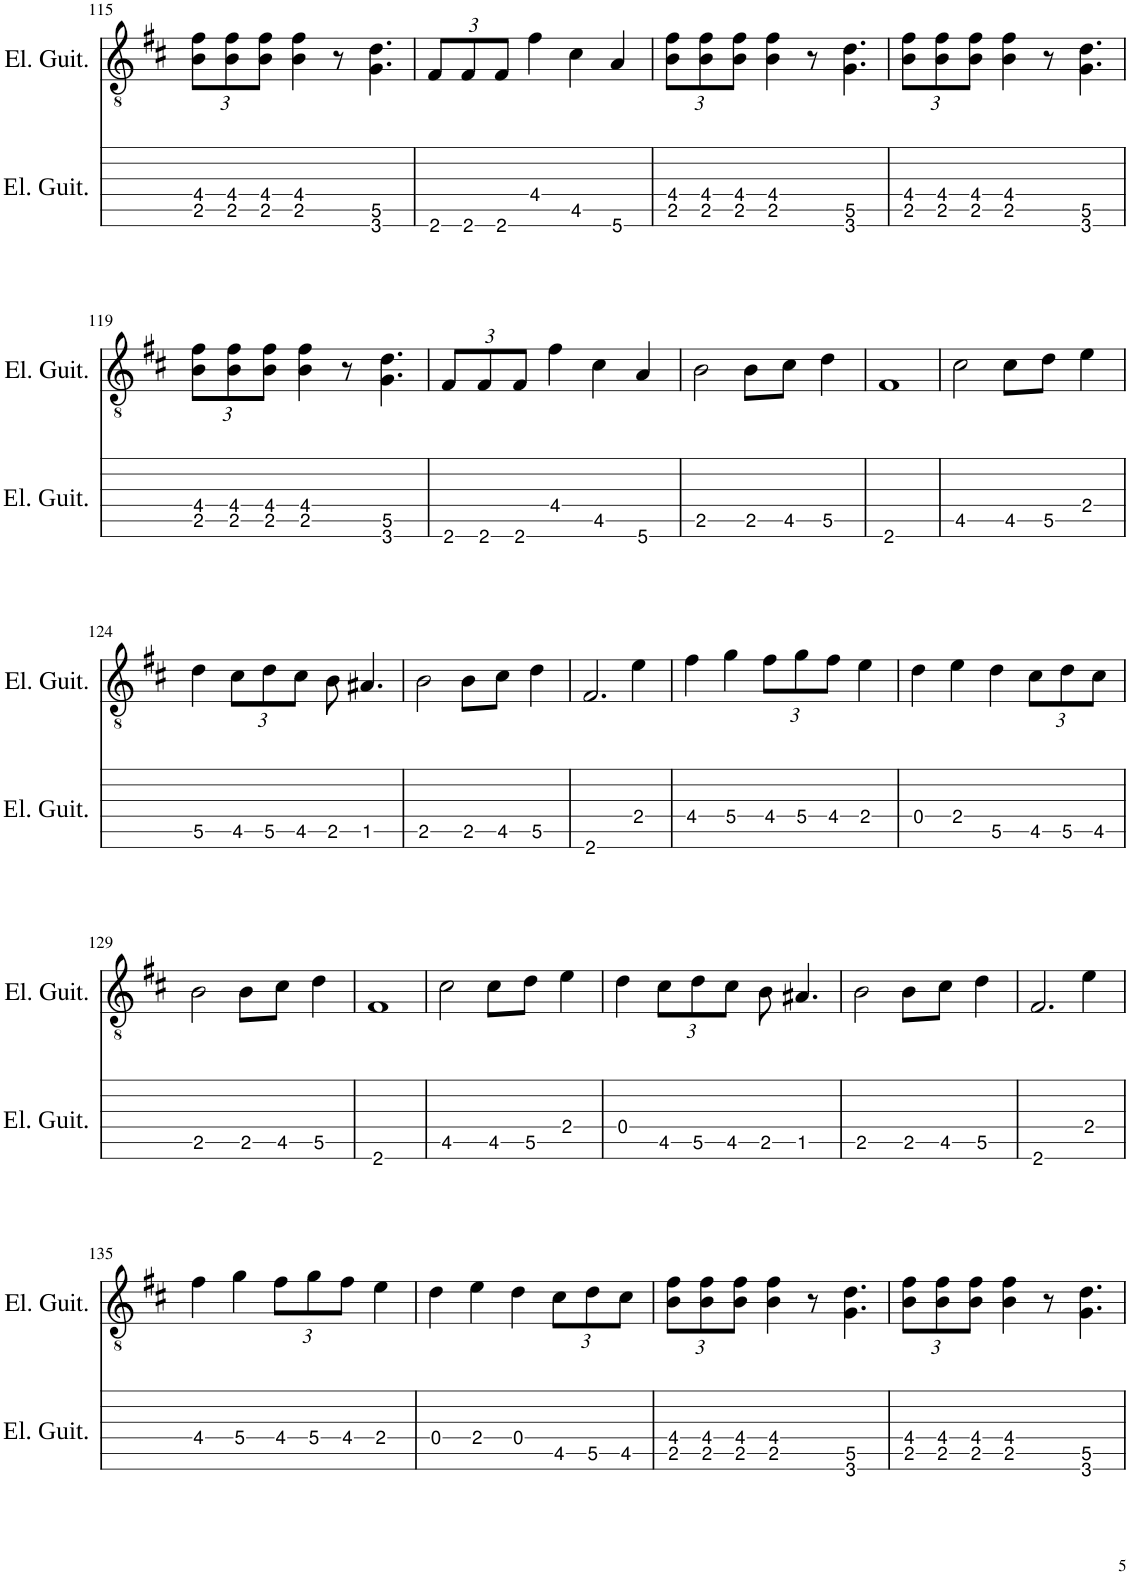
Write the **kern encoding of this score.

**kern	**kern
*part2	*part1
*staff2	*staff1
*I"Electric Guitar	*I"Electric Guitar
*I'El. Guit.	*I'El. Guit.
!!LO:PB:g=z
*	*clefGv2
*k[f#c#]	*k[f#c#]
*M4/4	*M4/4
*Xbrackettup	*Xbrackettup
=115	=115
12BB\ 12F#\L	12B\ 12f#\L
12BB\ 12F#\	12B\ 12f#\
12BB\ 12F#\J	12B\ 12f#\J
4BB 4F#	4B\ 4f#\
8r	8r
4.GG 4.D	4.G\ 4.d\
=116	=116
12FF#L	12F#/L
12FF#	12F#/
12FF#J	12F#/J
4F#	4f#\
4C#	4c#\
4AA	4A/
=117	=117
12BB\ 12F#\L	12B\ 12f#\L
12BB\ 12F#\	12B\ 12f#\
12BB\ 12F#\J	12B\ 12f#\J
4BB 4F#	4B\ 4f#\
8r	8r
4.GG 4.D	4.G\ 4.d\
=118	=118
12BB\ 12F#\L	12B\ 12f#\L
12BB\ 12F#\	12B\ 12f#\
12BB\ 12F#\J	12B\ 12f#\J
4BB 4F#	4B\ 4f#\
8r	8r
4.GG 4.D	4.G\ 4.d\
!!LO:LB:g=z
=119	=119
12BB\ 12F#\L	12B\ 12f#\L
12BB\ 12F#\	12B\ 12f#\
12BB\ 12F#\J	12B\ 12f#\J
4BB 4F#	4B\ 4f#\
8r	8r
4.GG 4.D	4.G\ 4.d\
=120	=120
12FF#L	12F#/L
12FF#	12F#/
12FF#J	12F#/J
4F#	4f#\
4C#	4c#\
4AA	4A/
=121	=121
2BB	2B\
8BBL	8B\L
8C#J	8c#\J
4D	4d\
=122	=122
1FF#	1F#
=123	=123
2C#	2c#\
8C#L	8c#\L
8DJ	8d\J
4E	4e\
!!LO:LB:g=z
=124	=124
4D	4d\
12C#L	12c#\L
12D	12d\
12C#J	12c#\J
8BB	8B\
4.AA#X	4.A#X/
=125	=125
2BB	2B\
8BBL	8B\L
8C#J	8c#\J
4D	4d\
=126	=126
2.FF#	2.F#/
4E	4e\
=127	=127
4F#	4f#\
4G	4g\
12F#L	12f#\L
12G	12g\
12F#J	12f#\J
4E	4e\
=128	=128
4D	4d\
4E	4e\
4D	4d\
12C#L	12c#\L
12D	12d\
12C#J	12c#\J
!!LO:LB:g=z
=129	=129
2BB	2B\
8BBL	8B\L
8C#J	8c#\J
4D	4d\
=130	=130
1FF#	1F#
=131	=131
2C#	2c#\
8C#L	8c#\L
8DJ	8d\J
4E	4e\
=132	=132
4D	4d\
12C#L	12c#\L
12D	12d\
12C#J	12c#\J
8BB	8B\
4.AA#X	4.A#X/
=133	=133
2BB	2B\
8BBL	8B\L
8C#J	8c#\J
4D	4d\
=134	=134
2.FF#	2.F#/
4E	4e\
!!LO:LB:g=z
=135	=135
4F#	4f#\
4G	4g\
12F#L	12f#\L
12G	12g\
12F#J	12f#\J
4E	4e\
=136	=136
4D	4d\
4E	4e\
4D	4d\
12C#L	12c#\L
12D	12d\
12C#J	12c#\J
=137	=137
12BB\ 12F#\L	12B\ 12f#\L
12BB\ 12F#\	12B\ 12f#\
12BB\ 12F#\J	12B\ 12f#\J
4BB 4F#	4B\ 4f#\
8r	8r
4.GG 4.D	4.G\ 4.d\
=138	=138
12BB\ 12F#\L	12B\ 12f#\L
12BB\ 12F#\	12B\ 12f#\
12BB\ 12F#\J	12B\ 12f#\J
4BB 4F#	4B\ 4f#\
8r	8r
4.GG 4.D	4.G\ 4.d\
=	=
*-	*-
